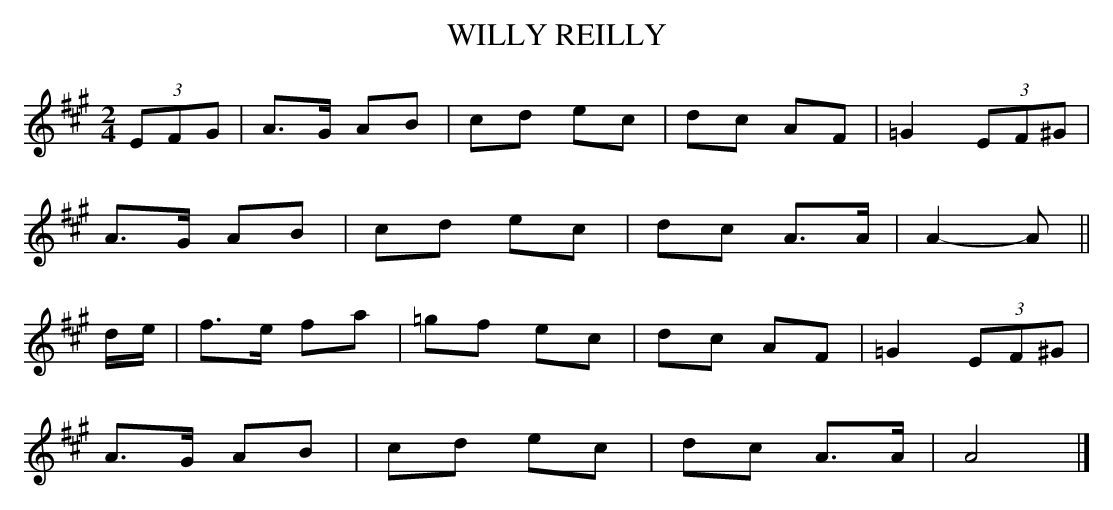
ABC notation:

X:1
T:WILLY REILLY
Y:"moderate"
M:2/4
L:1/8
K:A
(3EFG|A>G AB|cd ec|dc AF|=G2 (3EF^G|
A>G AB|cd ec|dc A>A|A2-A||
d/e/|f>e fa|=gf ec|dc AF|=G2 (3EF^G|
A>G AB|cd ec|dc A>A|A4|]
